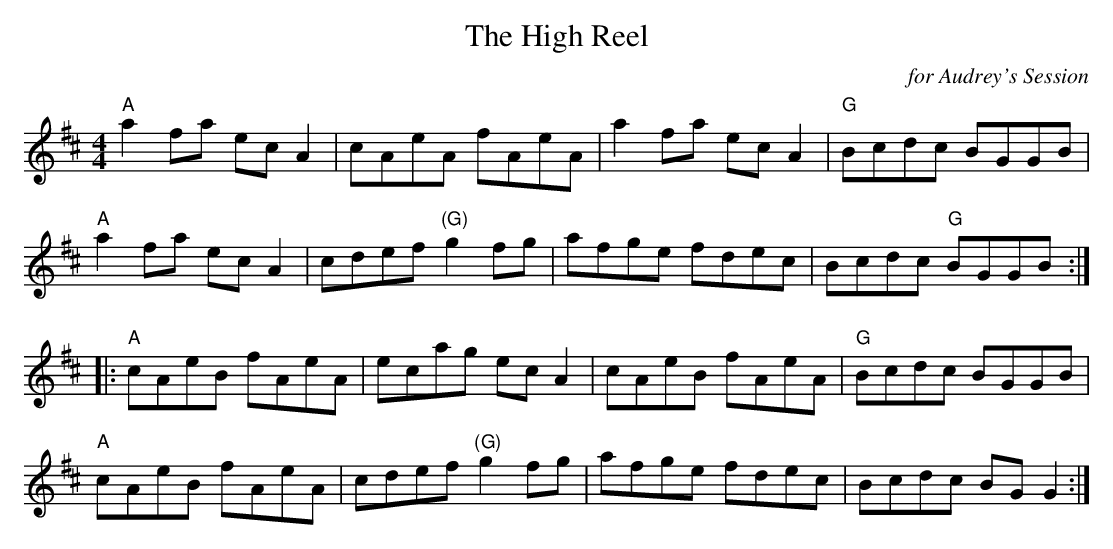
X:1
T:The High Reel
C: for Audrey's Session
M:4/4
L:1/8
K:D
"A"a2fa ecA2 | cAeA fAeA | a2fa ecA2 | "G"Bcdc BGGB |
"A"a2fa ecA2 | cdef "(G)"g2fg | afge fdec | Bcdc "G"BGGB :|
|:"A"cAeB fAeA |ecag ecA2 | cAeB fAeA | "G"Bcdc BGGB |
"A"cAeB fAeA | cdef "(G)"g2fg | afge fdec | Bcdc BGG2 :|
